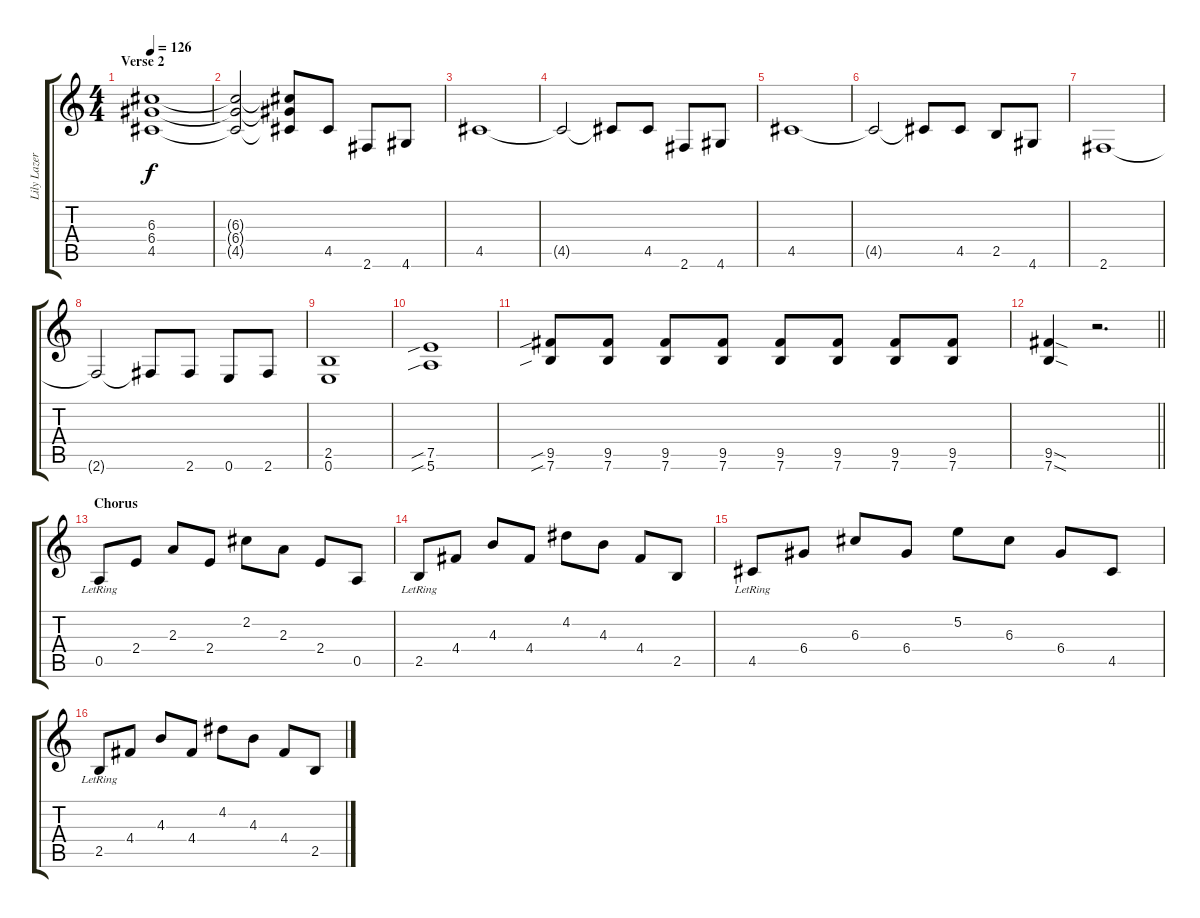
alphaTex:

\track ("Lily Lazer (Guitar)" "Lily Lazer") {instrument distortionguitar}
\staff {score tabs}
\tuning (E4 B3 G3 D3 A2 E2) {hide}
\ts (4 4)
\section ("" "Verse 2")
\tempo 126
\clef g2
\ks c
(6.3 6.4 4.5).1{dy f} |
(6.3{t} 6.4{t} 4.5{t}).2 (6.3{t} 6.4{t} 4.5{t}).8 4.5.8 2.6.8 4.6.8 |
4.5.1 |
4.5{t}.2 4.5{t}.8 4.5.8 2.6.8 4.6.8 |
4.5.1 |
4.5{t}.2 4.5{t}.8 4.5.8 2.5.8 4.6.8 |
2.6.1 |
2.6{t}.2 2.6{t}.8 2.6.8 0.6.8 2.6.8 |
(2.5 0.6).1 |
(7.5{sib} 5.6{sib}).1 |
(9.5{sib} 7.6{sib}).8 (9.5 7.6).8 (9.5 7.6).8 (9.5 7.6).8 (9.5 7.6).8 (9.5 7.6).8 (9.5 7.6).8 (9.5 7.6).8 |
\barLineRight lightlight
(9.5{sod} 7.6{sod}).4 r.2{d} |
\section ("" "Chorus")
0.5{lr}.8 2.4.8 2.3.8 2.4.8 2.2.8 2.3.8 2.4.8 0.5.8 |
2.5{lr}.8 4.4.8 4.3.8 4.4.8 4.2.8 4.3.8 4.4.8 2.5.8 |
4.5{lr}.8 6.4.8 6.3.8 6.4.8 5.2.8 6.3.8 6.4.8 4.5.8 |
2.5{lr}.8 4.4.8 4.3.8 4.4.8 4.2.8 4.3.8 4.4.8 2.5.8
